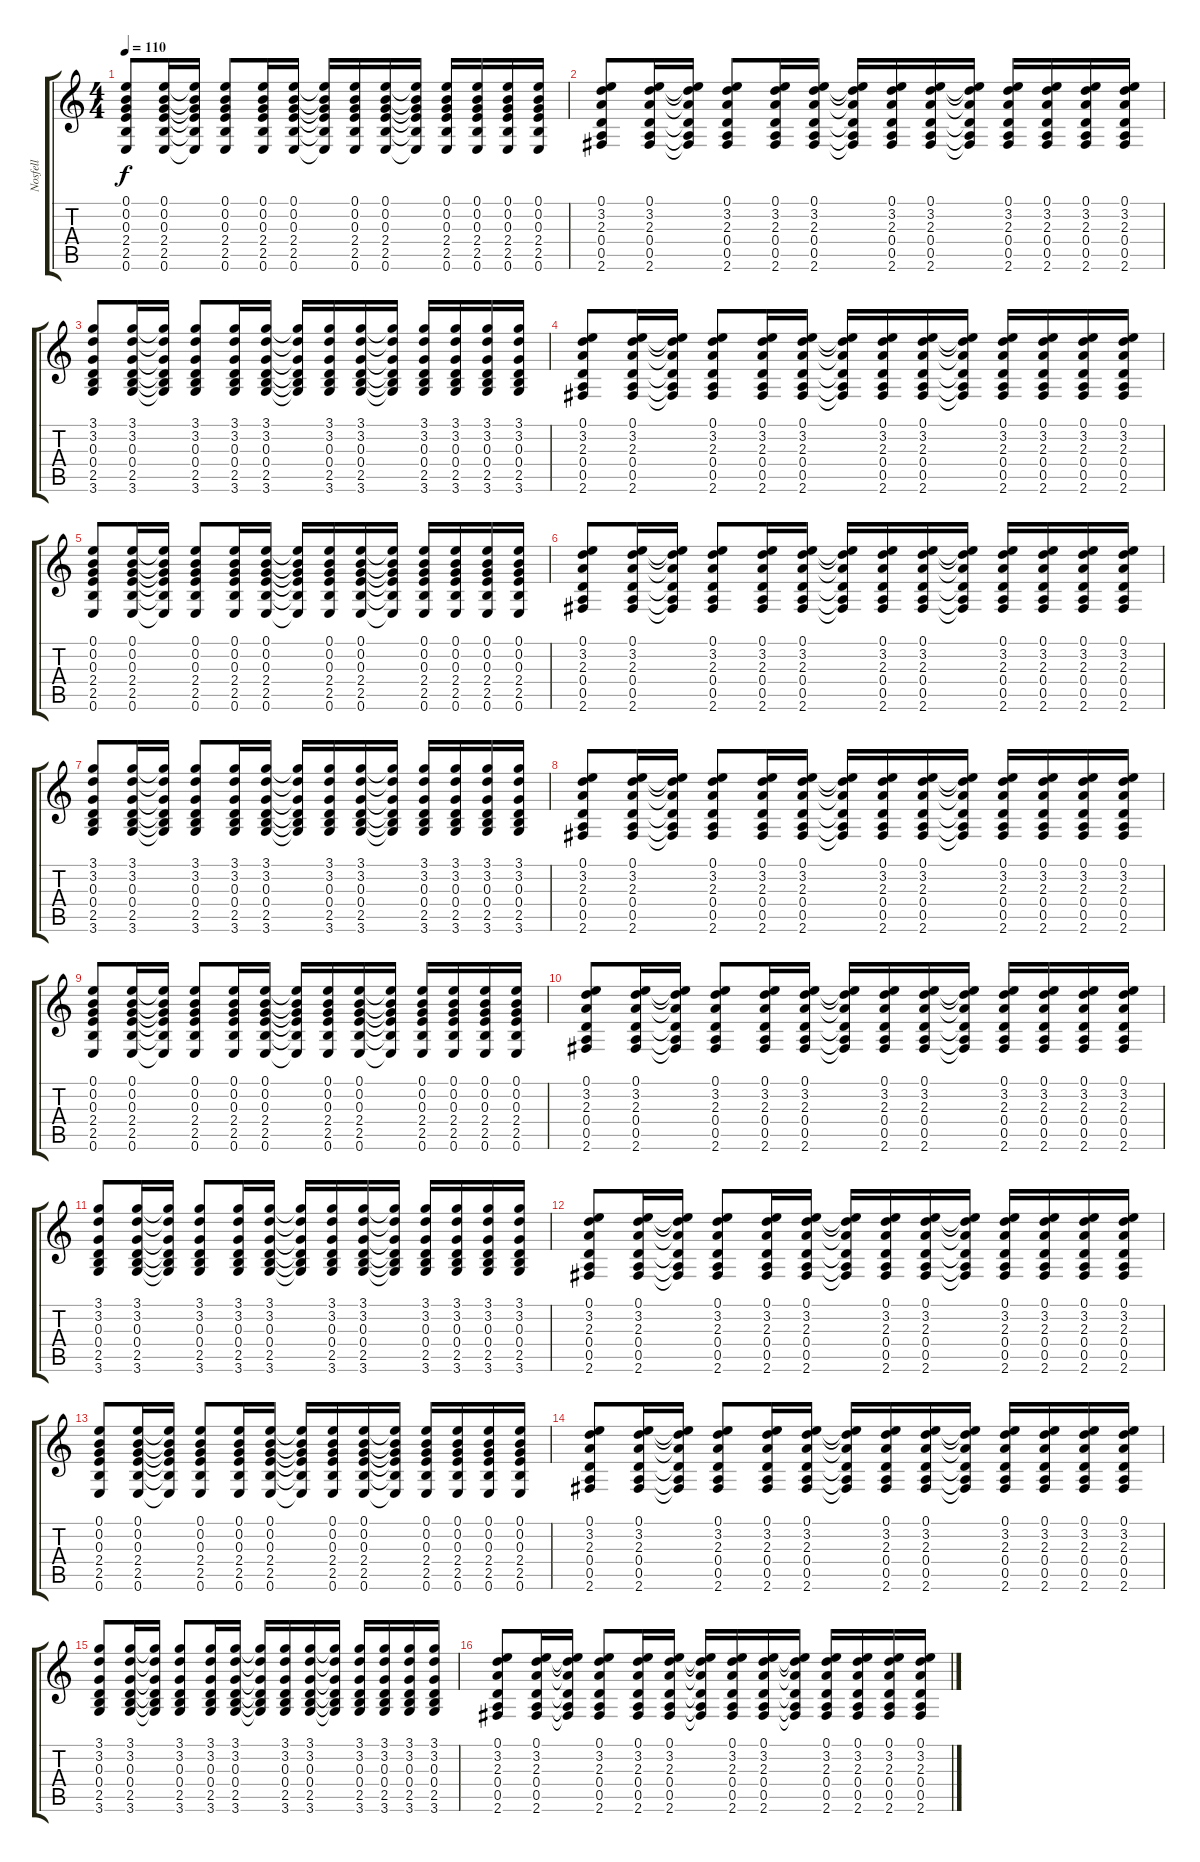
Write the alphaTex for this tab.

\track ("Nosfell" "Nosfell") {instrument acousticguitarnylon}
\staff {score tabs}
\tuning (E4 B3 G3 D3 A2 E2) {hide}
\ts (4 4)
\tempo 110
\clef g2
\ks c
(0.1 0.2 0.3 2.4 2.5 0.6).8{dy f} (0.1 0.2 0.3 2.4 2.5 0.6).16 (0.1{t} 0.2{t} 0.3{t} 2.4{t} 2.5{t} 0.6{t}).16 (0.1 0.2 0.3 2.4 2.5 0.6).8 (0.1 0.2 0.3 2.4 2.5 0.6).16 (0.1 0.2 0.3 2.4 2.5 0.6).16 (0.1{t} 0.2{t} 0.3{t} 2.4{t} 2.5{t} 0.6{t}).16 (0.1 0.2 0.3 2.4 2.5 0.6).16 (0.1 0.2 0.3 2.4 2.5 0.6).16 (0.1{t} 0.2{t} 0.3{t} 2.4{t} 2.5{t} 0.6{t}).16 (0.1 0.2 0.3 2.4 2.5 0.6).16 (0.1 0.2 0.3 2.4 2.5 0.6).16 (0.1 0.2 0.3 2.4 2.5 0.6).16 (0.1 0.2 0.3 2.4 2.5 0.6).16 |
(0.1 3.2 2.3 0.4 0.5 2.6).8 (0.1 3.2 2.3 0.4 0.5 2.6).16 (0.1{t} 3.2{t} 2.3{t} 0.4{t} 0.5{t} 2.6{t}).16 (0.1 3.2 2.3 0.4 0.5 2.6).8 (0.1 3.2 2.3 0.4 0.5 2.6).16 (0.1 3.2 2.3 0.4 0.5 2.6).16 (0.1{t} 3.2{t} 2.3{t} 0.4{t} 0.5{t} 2.6{t}).16 (0.1 3.2 2.3 0.4 0.5 2.6).16 (0.1 3.2 2.3 0.4 0.5 2.6).16 (0.1{t} 3.2{t} 2.3{t} 0.4{t} 0.5{t} 2.6{t}).16 (0.1 3.2 2.3 0.4 0.5 2.6).16 (0.1 3.2 2.3 0.4 0.5 2.6).16 (0.1 3.2 2.3 0.4 0.5 2.6).16 (0.1 3.2 2.3 0.4 0.5 2.6).16 |
(3.1 3.2 0.3 0.4 2.5 3.6).8 (3.1 3.2 0.3 0.4 2.5 3.6).16 (3.1{t} 3.2{t} 0.3{t} 0.4{t} 2.5{t} 3.6{t}).16 (3.1 3.2 0.3 0.4 2.5 3.6).8 (3.1 3.2 0.3 0.4 2.5 3.6).16 (3.1 3.2 0.3 0.4 2.5 3.6).16 (3.1{t} 3.2{t} 0.3{t} 0.4{t} 2.5{t} 3.6{t}).16 (3.1 3.2 0.3 0.4 2.5 3.6).16 (3.1 3.2 0.3 0.4 2.5 3.6).16 (3.1{t} 3.2{t} 0.3{t} 0.4{t} 2.5{t} 3.6{t}).16 (3.1 3.2 0.3 0.4 2.5 3.6).16 (3.1 3.2 0.3 0.4 2.5 3.6).16 (3.1 3.2 0.3 0.4 2.5 3.6).16 (3.1 3.2 0.3 0.4 2.5 3.6).16 |
(0.1 3.2 2.3 0.4 0.5 2.6).8 (0.1 3.2 2.3 0.4 0.5 2.6).16 (0.1{t} 3.2{t} 2.3{t} 0.4{t} 0.5{t} 2.6{t}).16 (0.1 3.2 2.3 0.4 0.5 2.6).8 (0.1 3.2 2.3 0.4 0.5 2.6).16 (0.1 3.2 2.3 0.4 0.5 2.6).16 (0.1{t} 3.2{t} 2.3{t} 0.4{t} 0.5{t} 2.6{t}).16 (0.1 3.2 2.3 0.4 0.5 2.6).16 (0.1 3.2 2.3 0.4 0.5 2.6).16 (0.1{t} 3.2{t} 2.3{t} 0.4{t} 0.5{t} 2.6{t}).16 (0.1 3.2 2.3 0.4 0.5 2.6).16 (0.1 3.2 2.3 0.4 0.5 2.6).16 (0.1 3.2 2.3 0.4 0.5 2.6).16 (0.1 3.2 2.3 0.4 0.5 2.6).16 |
(0.1 0.2 0.3 2.4 2.5 0.6).8 (0.1 0.2 0.3 2.4 2.5 0.6).16 (0.1{t} 0.2{t} 0.3{t} 2.4{t} 2.5{t} 0.6{t}).16 (0.1 0.2 0.3 2.4 2.5 0.6).8 (0.1 0.2 0.3 2.4 2.5 0.6).16 (0.1 0.2 0.3 2.4 2.5 0.6).16 (0.1{t} 0.2{t} 0.3{t} 2.4{t} 2.5{t} 0.6{t}).16 (0.1 0.2 0.3 2.4 2.5 0.6).16 (0.1 0.2 0.3 2.4 2.5 0.6).16 (0.1{t} 0.2{t} 0.3{t} 2.4{t} 2.5{t} 0.6{t}).16 (0.1 0.2 0.3 2.4 2.5 0.6).16 (0.1 0.2 0.3 2.4 2.5 0.6).16 (0.1 0.2 0.3 2.4 2.5 0.6).16 (0.1 0.2 0.3 2.4 2.5 0.6).16 |
(0.1 3.2 2.3 0.4 0.5 2.6).8 (0.1 3.2 2.3 0.4 0.5 2.6).16 (0.1{t} 3.2{t} 2.3{t} 0.4{t} 0.5{t} 2.6{t}).16 (0.1 3.2 2.3 0.4 0.5 2.6).8 (0.1 3.2 2.3 0.4 0.5 2.6).16 (0.1 3.2 2.3 0.4 0.5 2.6).16 (0.1{t} 3.2{t} 2.3{t} 0.4{t} 0.5{t} 2.6{t}).16 (0.1 3.2 2.3 0.4 0.5 2.6).16 (0.1 3.2 2.3 0.4 0.5 2.6).16 (0.1{t} 3.2{t} 2.3{t} 0.4{t} 0.5{t} 2.6{t}).16 (0.1 3.2 2.3 0.4 0.5 2.6).16 (0.1 3.2 2.3 0.4 0.5 2.6).16 (0.1 3.2 2.3 0.4 0.5 2.6).16 (0.1 3.2 2.3 0.4 0.5 2.6).16 |
(3.1 3.2 0.3 0.4 2.5 3.6).8 (3.1 3.2 0.3 0.4 2.5 3.6).16 (3.1{t} 3.2{t} 0.3{t} 0.4{t} 2.5{t} 3.6{t}).16 (3.1 3.2 0.3 0.4 2.5 3.6).8 (3.1 3.2 0.3 0.4 2.5 3.6).16 (3.1 3.2 0.3 0.4 2.5 3.6).16 (3.1{t} 3.2{t} 0.3{t} 0.4{t} 2.5{t} 3.6{t}).16 (3.1 3.2 0.3 0.4 2.5 3.6).16 (3.1 3.2 0.3 0.4 2.5 3.6).16 (3.1{t} 3.2{t} 0.3{t} 0.4{t} 2.5{t} 3.6{t}).16 (3.1 3.2 0.3 0.4 2.5 3.6).16 (3.1 3.2 0.3 0.4 2.5 3.6).16 (3.1 3.2 0.3 0.4 2.5 3.6).16 (3.1 3.2 0.3 0.4 2.5 3.6).16 |
(0.1 3.2 2.3 0.4 0.5 2.6).8 (0.1 3.2 2.3 0.4 0.5 2.6).16 (0.1{t} 3.2{t} 2.3{t} 0.4{t} 0.5{t} 2.6{t}).16 (0.1 3.2 2.3 0.4 0.5 2.6).8 (0.1 3.2 2.3 0.4 0.5 2.6).16 (0.1 3.2 2.3 0.4 0.5 2.6).16 (0.1{t} 3.2{t} 2.3{t} 0.4{t} 0.5{t} 2.6{t}).16 (0.1 3.2 2.3 0.4 0.5 2.6).16 (0.1 3.2 2.3 0.4 0.5 2.6).16 (0.1{t} 3.2{t} 2.3{t} 0.4{t} 0.5{t} 2.6{t}).16 (0.1 3.2 2.3 0.4 0.5 2.6).16 (0.1 3.2 2.3 0.4 0.5 2.6).16 (0.1 3.2 2.3 0.4 0.5 2.6).16 (0.1 3.2 2.3 0.4 0.5 2.6).16 |
(0.1 0.2 0.3 2.4 2.5 0.6).8 (0.1 0.2 0.3 2.4 2.5 0.6).16 (0.1{t} 0.2{t} 0.3{t} 2.4{t} 2.5{t} 0.6{t}).16 (0.1 0.2 0.3 2.4 2.5 0.6).8 (0.1 0.2 0.3 2.4 2.5 0.6).16 (0.1 0.2 0.3 2.4 2.5 0.6).16 (0.1{t} 0.2{t} 0.3{t} 2.4{t} 2.5{t} 0.6{t}).16 (0.1 0.2 0.3 2.4 2.5 0.6).16 (0.1 0.2 0.3 2.4 2.5 0.6).16 (0.1{t} 0.2{t} 0.3{t} 2.4{t} 2.5{t} 0.6{t}).16 (0.1 0.2 0.3 2.4 2.5 0.6).16 (0.1 0.2 0.3 2.4 2.5 0.6).16 (0.1 0.2 0.3 2.4 2.5 0.6).16 (0.1 0.2 0.3 2.4 2.5 0.6).16 |
(0.1 3.2 2.3 0.4 0.5 2.6).8 (0.1 3.2 2.3 0.4 0.5 2.6).16 (0.1{t} 3.2{t} 2.3{t} 0.4{t} 0.5{t} 2.6{t}).16 (0.1 3.2 2.3 0.4 0.5 2.6).8 (0.1 3.2 2.3 0.4 0.5 2.6).16 (0.1 3.2 2.3 0.4 0.5 2.6).16 (0.1{t} 3.2{t} 2.3{t} 0.4{t} 0.5{t} 2.6{t}).16 (0.1 3.2 2.3 0.4 0.5 2.6).16 (0.1 3.2 2.3 0.4 0.5 2.6).16 (0.1{t} 3.2{t} 2.3{t} 0.4{t} 0.5{t} 2.6{t}).16 (0.1 3.2 2.3 0.4 0.5 2.6).16 (0.1 3.2 2.3 0.4 0.5 2.6).16 (0.1 3.2 2.3 0.4 0.5 2.6).16 (0.1 3.2 2.3 0.4 0.5 2.6).16 |
(3.1 3.2 0.3 0.4 2.5 3.6).8 (3.1 3.2 0.3 0.4 2.5 3.6).16 (3.1{t} 3.2{t} 0.3{t} 0.4{t} 2.5{t} 3.6{t}).16 (3.1 3.2 0.3 0.4 2.5 3.6).8 (3.1 3.2 0.3 0.4 2.5 3.6).16 (3.1 3.2 0.3 0.4 2.5 3.6).16 (3.1{t} 3.2{t} 0.3{t} 0.4{t} 2.5{t} 3.6{t}).16 (3.1 3.2 0.3 0.4 2.5 3.6).16 (3.1 3.2 0.3 0.4 2.5 3.6).16 (3.1{t} 3.2{t} 0.3{t} 0.4{t} 2.5{t} 3.6{t}).16 (3.1 3.2 0.3 0.4 2.5 3.6).16 (3.1 3.2 0.3 0.4 2.5 3.6).16 (3.1 3.2 0.3 0.4 2.5 3.6).16 (3.1 3.2 0.3 0.4 2.5 3.6).16 |
(0.1 3.2 2.3 0.4 0.5 2.6).8 (0.1 3.2 2.3 0.4 0.5 2.6).16 (0.1{t} 3.2{t} 2.3{t} 0.4{t} 0.5{t} 2.6{t}).16 (0.1 3.2 2.3 0.4 0.5 2.6).8 (0.1 3.2 2.3 0.4 0.5 2.6).16 (0.1 3.2 2.3 0.4 0.5 2.6).16 (0.1{t} 3.2{t} 2.3{t} 0.4{t} 0.5{t} 2.6{t}).16 (0.1 3.2 2.3 0.4 0.5 2.6).16 (0.1 3.2 2.3 0.4 0.5 2.6).16 (0.1{t} 3.2{t} 2.3{t} 0.4{t} 0.5{t} 2.6{t}).16 (0.1 3.2 2.3 0.4 0.5 2.6).16 (0.1 3.2 2.3 0.4 0.5 2.6).16 (0.1 3.2 2.3 0.4 0.5 2.6).16 (0.1 3.2 2.3 0.4 0.5 2.6).16 |
(0.1 0.2 0.3 2.4 2.5 0.6).8 (0.1 0.2 0.3 2.4 2.5 0.6).16 (0.1{t} 0.2{t} 0.3{t} 2.4{t} 2.5{t} 0.6{t}).16 (0.1 0.2 0.3 2.4 2.5 0.6).8 (0.1 0.2 0.3 2.4 2.5 0.6).16 (0.1 0.2 0.3 2.4 2.5 0.6).16 (0.1{t} 0.2{t} 0.3{t} 2.4{t} 2.5{t} 0.6{t}).16 (0.1 0.2 0.3 2.4 2.5 0.6).16 (0.1 0.2 0.3 2.4 2.5 0.6).16 (0.1{t} 0.2{t} 0.3{t} 2.4{t} 2.5{t} 0.6{t}).16 (0.1 0.2 0.3 2.4 2.5 0.6).16 (0.1 0.2 0.3 2.4 2.5 0.6).16 (0.1 0.2 0.3 2.4 2.5 0.6).16 (0.1 0.2 0.3 2.4 2.5 0.6).16 |
(0.1 3.2 2.3 0.4 0.5 2.6).8 (0.1 3.2 2.3 0.4 0.5 2.6).16 (0.1{t} 3.2{t} 2.3{t} 0.4{t} 0.5{t} 2.6{t}).16 (0.1 3.2 2.3 0.4 0.5 2.6).8 (0.1 3.2 2.3 0.4 0.5 2.6).16 (0.1 3.2 2.3 0.4 0.5 2.6).16 (0.1{t} 3.2{t} 2.3{t} 0.4{t} 0.5{t} 2.6{t}).16 (0.1 3.2 2.3 0.4 0.5 2.6).16 (0.1 3.2 2.3 0.4 0.5 2.6).16 (0.1{t} 3.2{t} 2.3{t} 0.4{t} 0.5{t} 2.6{t}).16 (0.1 3.2 2.3 0.4 0.5 2.6).16 (0.1 3.2 2.3 0.4 0.5 2.6).16 (0.1 3.2 2.3 0.4 0.5 2.6).16 (0.1 3.2 2.3 0.4 0.5 2.6).16 |
(3.1 3.2 0.3 0.4 2.5 3.6).8 (3.1 3.2 0.3 0.4 2.5 3.6).16 (3.1{t} 3.2{t} 0.3{t} 0.4{t} 2.5{t} 3.6{t}).16 (3.1 3.2 0.3 0.4 2.5 3.6).8 (3.1 3.2 0.3 0.4 2.5 3.6).16 (3.1 3.2 0.3 0.4 2.5 3.6).16 (3.1{t} 3.2{t} 0.3{t} 0.4{t} 2.5{t} 3.6{t}).16 (3.1 3.2 0.3 0.4 2.5 3.6).16 (3.1 3.2 0.3 0.4 2.5 3.6).16 (3.1{t} 3.2{t} 0.3{t} 0.4{t} 2.5{t} 3.6{t}).16 (3.1 3.2 0.3 0.4 2.5 3.6).16 (3.1 3.2 0.3 0.4 2.5 3.6).16 (3.1 3.2 0.3 0.4 2.5 3.6).16 (3.1 3.2 0.3 0.4 2.5 3.6).16 |
(0.1 3.2 2.3 0.4 0.5 2.6).8 (0.1 3.2 2.3 0.4 0.5 2.6).16 (0.1{t} 3.2{t} 2.3{t} 0.4{t} 0.5{t} 2.6{t}).16 (0.1 3.2 2.3 0.4 0.5 2.6).8 (0.1 3.2 2.3 0.4 0.5 2.6).16 (0.1 3.2 2.3 0.4 0.5 2.6).16 (0.1{t} 3.2{t} 2.3{t} 0.4{t} 0.5{t} 2.6{t}).16 (0.1 3.2 2.3 0.4 0.5 2.6).16 (0.1 3.2 2.3 0.4 0.5 2.6).16 (0.1{t} 3.2{t} 2.3{t} 0.4{t} 0.5{t} 2.6{t}).16 (0.1 3.2 2.3 0.4 0.5 2.6).16 (0.1 3.2 2.3 0.4 0.5 2.6).16 (0.1 3.2 2.3 0.4 0.5 2.6).16 (0.1 3.2 2.3 0.4 0.5 2.6).16
